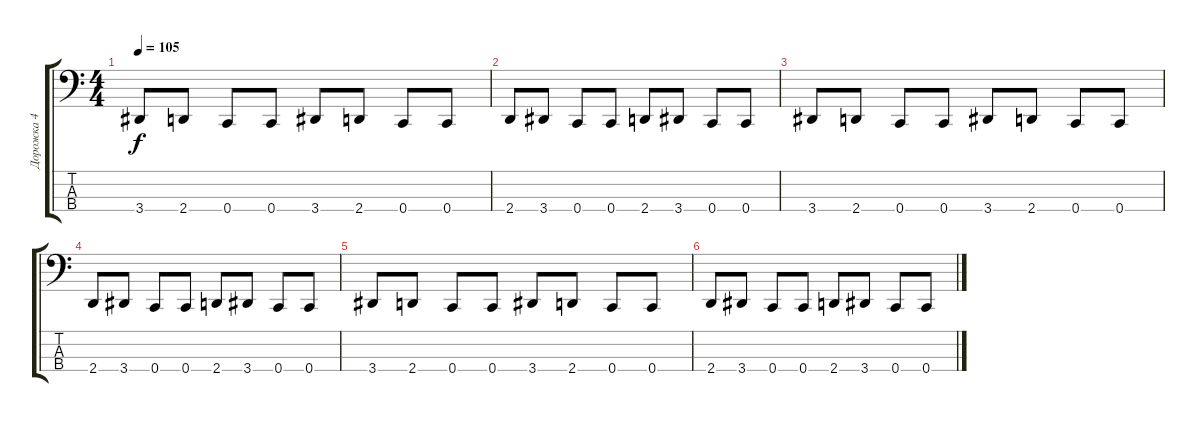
\track ("Дорожка 4" "Дорожка 4") {instrument electricbassfinger}
\staff {score tabs}
\tuning (Eb2 Bb1 F1 C1) {hide}
\ts (4 4)
\tempo 105
\clef f4
\ks c
3.4.8{dy f} 2.4.8 0.4.8 0.4.8 3.4.8 2.4.8 0.4.8 0.4.8 |
2.4.8 3.4.8 0.4.8 0.4.8 2.4.8 3.4.8 0.4.8 0.4.8 |
3.4.8 2.4.8 0.4.8 0.4.8 3.4.8 2.4.8 0.4.8 0.4.8 |
2.4.8 3.4.8 0.4.8 0.4.8 2.4.8 3.4.8 0.4.8 0.4.8 |
3.4.8 2.4.8 0.4.8 0.4.8 3.4.8 2.4.8 0.4.8 0.4.8 |
2.4.8 3.4.8 0.4.8 0.4.8 2.4.8 3.4.8 0.4.8 0.4.8
